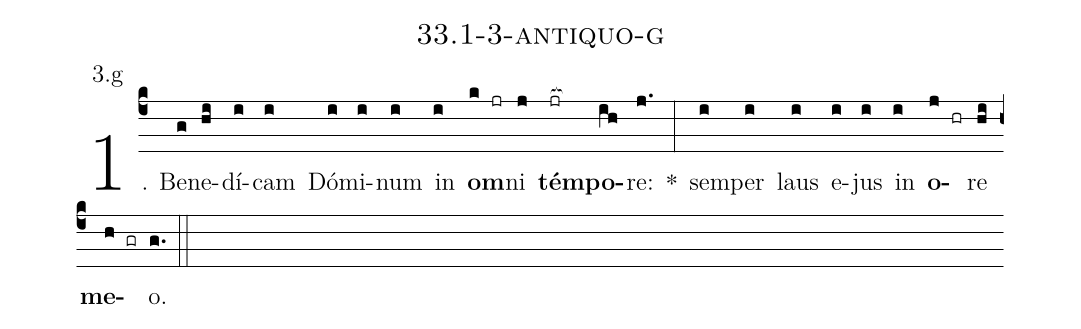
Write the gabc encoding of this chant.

name: 33.1-3-antiquo-g;
annotation: 3.g;
%%
(c4)1. Be(g)ne(hi)dí(i)cam(i) Dó(i)mi(i)num(i) in(i) <b>om</b>(k jr)ni(j) <b>tém</b>(jr[ocb:1{])<b>po</b>(ih[ocb:0}])re:(j.) *(:) sem(i)per(i) laus(i) e(i)jus(i) in(i) <b>o</b>(j hr)re(hi) <b>me</b>(h gr)o.(g.) (::)
